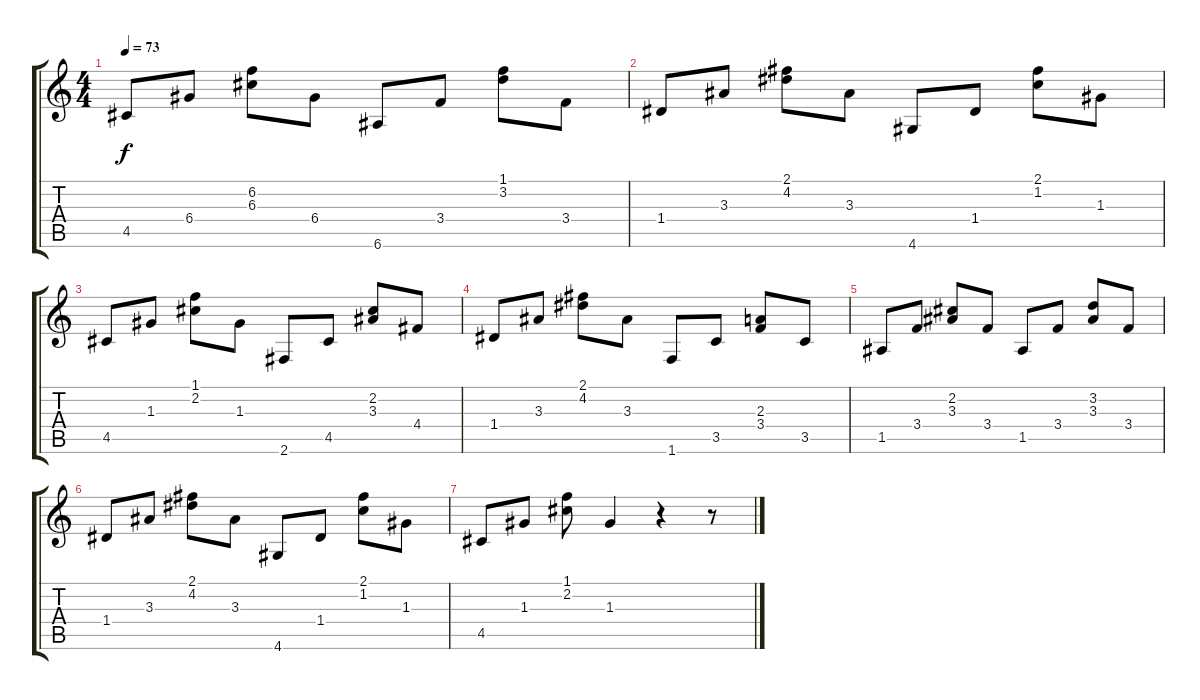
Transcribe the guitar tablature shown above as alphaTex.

\track "" {instrument acousticguitarsteel}
\staff {score tabs}
\tuning (E4 B3 G3 D3 A2 E2) {hide}
\ts (4 4)
\tempo 73
\clef g2
\ks c
4.5.8{dy f} 6.4.8 (6.2 6.3).8 6.4.8 6.6.8 3.4.8 (1.1 3.2).8 3.4.8 |
1.4.8 3.3.8 (2.1 4.2).8 3.3.8 4.6.8 1.4.8 (2.1 1.2).8 1.3.8 |
4.5.8 1.3.8 (1.1 2.2).8 1.3.8 2.6.8 4.5.8 (2.2 3.3).8 4.4.8 |
1.4.8 3.3.8 (2.1 4.2).8 3.3.8 1.6.8 3.5.8 (2.3 3.4).8 3.5.8 |
1.5.8 3.4.8 (2.2 3.3).8 3.4.8 1.5.8 3.4.8 (3.2 3.3).8 3.4.8 |
1.4.8 3.3.8 (2.1 4.2).8 3.3.8 4.6.8 1.4.8 (2.1 1.2).8 1.3.8 |
4.5.8 1.3.8 (1.1 2.2).8 1.3.4 r.4 r.8
